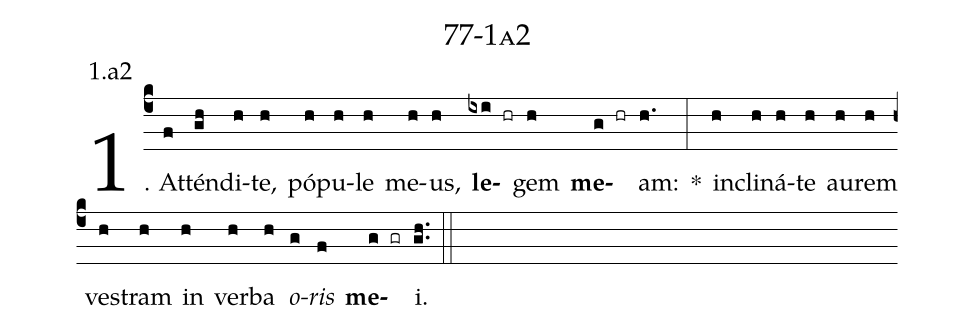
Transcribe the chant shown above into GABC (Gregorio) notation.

name: 77-1a2;
annotation: 1.a2;
%%
(c4)1. At(f)tén(gh)di(h)te,(h) pó(h)pu(h)le(h) me(h)us,(h) <b>le</b>(ixi hr)gem(h) <b>me</b>(g hr)am:(h.) *(:) in(h)cli(h)ná(h)te(h) au(h)rem(h) ves(h)tram(h) in(h) ver(h)ba(h) <i>o</i>(g)<i>ris</i>(f) <b>me</b>(g gr)i.(gh..) (::)
